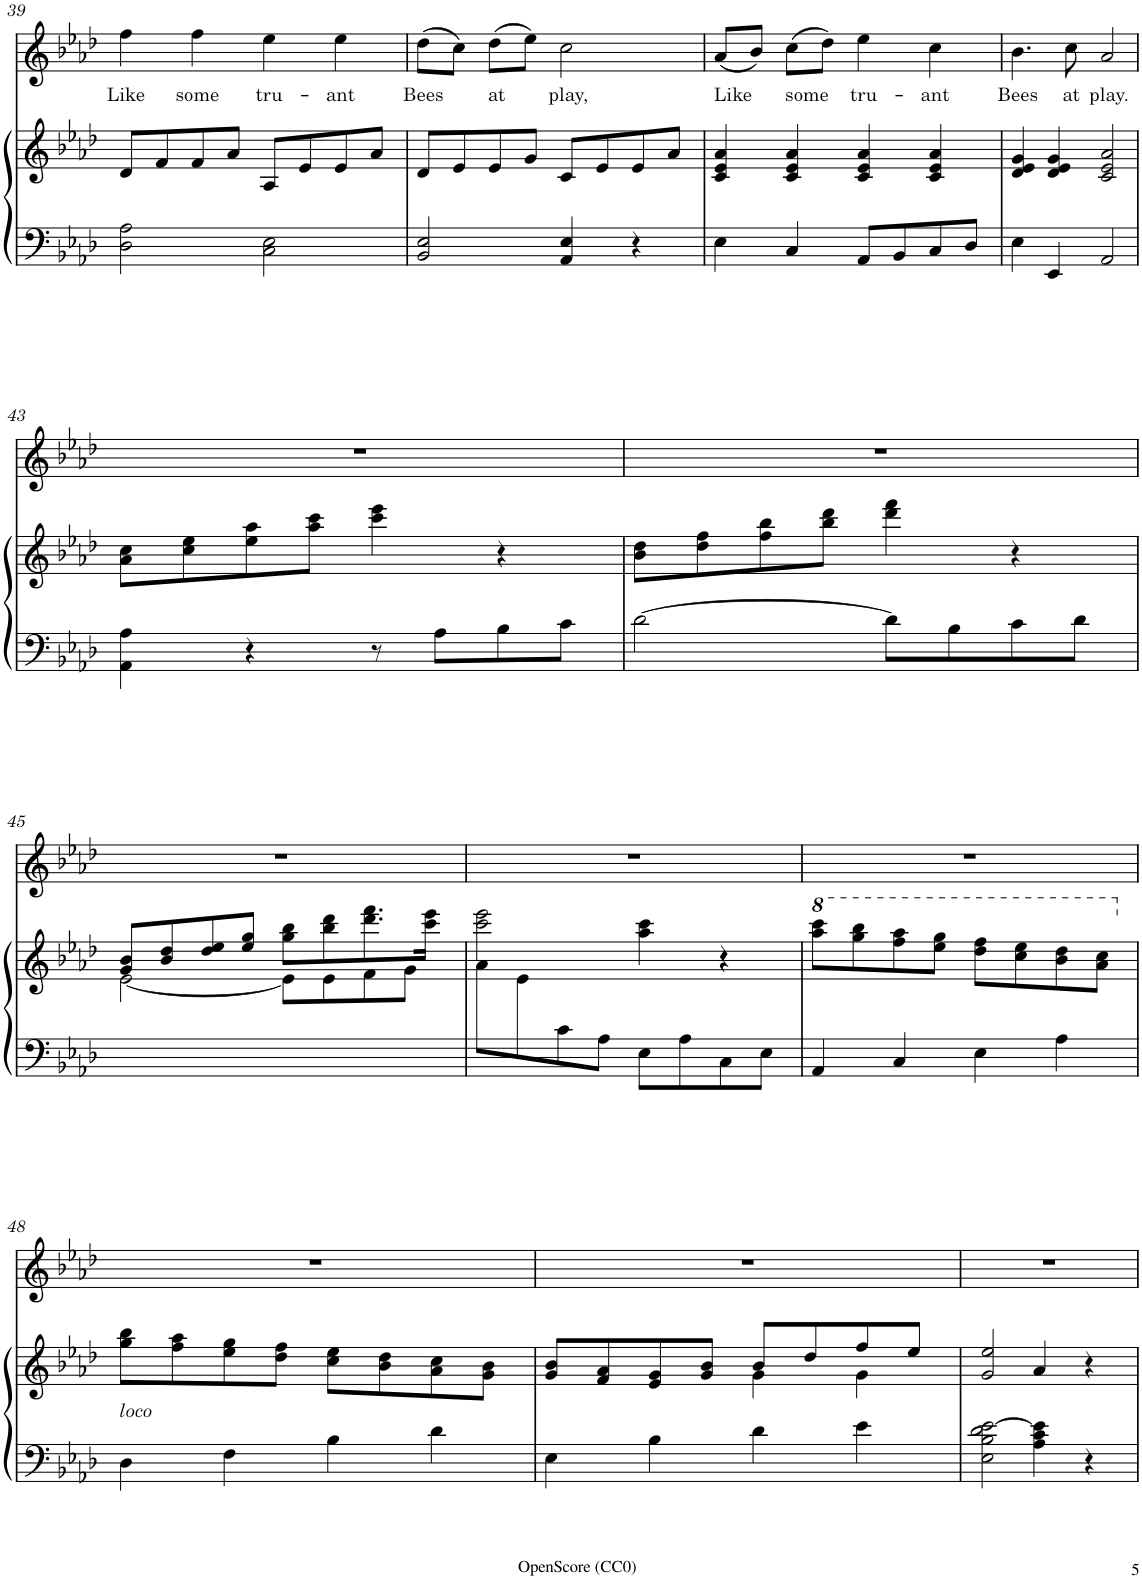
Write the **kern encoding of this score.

**kern	**kern	**kern	**text
*part2	*part2	*part1	*part1
*staff3	*staff2	*staff1	*staff1
*I"Piano	*	*I"Voice	*
*I'Pno	*	*	*
!!LO:PB:g=z
*clefF4	*clefG2	*clefG2	*
*k[b-e-a-d-]	*k[b-e-a-d-]	*k[b-e-a-d-]	*
*M2/2	*M2/2	*M2/2	*
*met(c|)	*met(c|)	*met(c|)	*
=39	=39	=39	=39
!	!	!	!LO:LY:b
2D-\ 2A-\	8d-/L	4ff\	Like
.	8f/	.	.
!	!	!	!LO:LY:b
.	8f/	4ff\	some
.	8a-/J	.	.
!	!	!	!LO:LY:b
2C\ 2E-\	8A-/L	4ee-\	tru-
.	8e-/	.	.
!	!	!	!LO:LY:b
.	8e-/	4ee-\	-ant
.	8a-/J	.	.
=40	=40	=40	=40
!	!	!	!LO:LY:b
2BB-/ 2E-/	8d-/L	(8dd-\L	Bees
.	8e-/	8cc\J)	.
!	!	!	!LO:LY:b
.	8e-/	(8dd-\L	at
.	8g/J	8ee-\J)	.
!	!	!	!LO:LY:b
4AA-/ 4E-/	8c/L	2cc\	play,
.	8e-/	.	.
4r	8e-/	.	.
.	8a-/J	.	.
=41	=41	=41	=41
!	!	!	!LO:LY:b
4E-\	4c/ 4e-/ 4a-/	(8a-/L	Like
.	.	8b-/J)	.
!	!	!	!LO:LY:b
4C/	4c/ 4e-/ 4a-/	(8cc\L	some
.	.	8dd-\J)	.
!	!	!	!LO:LY:b
8AA-/L	4c/ 4e-/ 4a-/	4ee-\	tru-
8BB-/	.	.	.
!	!	!	!LO:LY:b
8C/	4c/ 4e-/ 4a-/	4cc\	-ant
8D-/J	.	.	.
=42	=42	=42	=42
!	!	!	!LO:LY:b
4E-\	4d-/ 4e-/ 4g/	4.b-\	Bees
4EE-/	4d-/ 4e-/ 4g/	.	.
!	!	!	!LO:LY:b
.	.	8cc\	at
!	!	!	!LO:LY:b
2AA-/	2c/ 2e-/ 2a-/	2a-/	play.
!!LO:LB:g=z
=43	=43	=43	=43
4AA-\ 4A-\	8a-\ 8cc\L	1r	.
.	8cc\ 8ee-\	.	.
4r	8ee-\ 8aa-\	.	.
.	8aa-\ 8ccc\J	.	.
8r	4ccc\ 4eee-\	.	.
8A-\L	.	.	.
8B-\	4r	.	.
8c\J	.	.	.
=44	=44	=44	=44
[2d-\	8b-\ 8dd-\L	1r	.
.	8dd-\ 8ff\	.	.
.	8ff\ 8bb-\	.	.
.	8bb-\ 8ddd-\J	.	.
8d-\L]	4ddd-\ 4fff\	.	.
8B-\	.	.	.
8c\	4r	.	.
8d-\J	.	.	.
!!LO:LB:g=z
=45	=45	=45	=45
*	*^	*	*
1ryy	8g/ 8b-/L	[<2e-\	1r	.
.	8b-/ 8dd-/	.	.	.
.	8dd-/ 8ee-/	.	.	.
.	8ee-/ 8gg/J	.	.	.
.	8gg\ 8bb-\L	8e-\L]	.	.
.	8bb-\ 8ddd-\	8e-\	.	.
.	8.ddd-\ 8.fff\	8f\	.	.
.	.	8g\J	.	.
.	16ccc\ 16eee-\Jk	.	.	.
=46	=46	=46	=46	=46
4ryy	2ccc\ 2eee-\	8a-\L	1r	.
.	.	8e-\	.	.
8c\	.	2.ryy	.	.
8A-\J	.	.	.	.
8E-\L	4aa-\ 4ccc\	.	.	.
8A-\	.	.	.	.
8C\	4r	.	.	.
8E-\J	.	.	.	.
*	*v	*v	*	*
=47	=47	=47	=47
*	*8va	*	*
4AA-/	8aaa-\ 8cccc\L	1r	.
.	8ggg\ 8bbb-\	.	.
4C/	8fff\ 8aaa-\	.	.
.	8eee-\ 8ggg\J	.	.
4E-\	8ddd-\ 8fff\L	.	.
.	8ccc\ 8eee-\	.	.
4A-\	8bb-\ 8ddd-\	.	.
.	8aa-\ 8ccc\J	.	.
!!LO:LB:g=z
=48	=48	=48	=48
*	*X8va	*	*
!	!LO:TX:b:i:t=loco	!	!
4D-\	8gg\ 8bb-\L	1r	.
.	8ff\ 8aa-\	.	.
4F\	8ee-\ 8gg\	.	.
.	8dd-\ 8ff\J	.	.
4B-\	8cc\ 8ee-\L	.	.
.	8b-\ 8dd-\	.	.
4d-\	8a-\ 8cc\	.	.
.	8g\ 8b-\J	.	.
=49	=49	=49	=49
*	*^	*	*
4E-\	8g/ 8b-/L	2ryy	1r	.
.	8f/ 8a-/	.	.	.
4B-\	8e-/ 8g/	.	.	.
.	8g/ 8b-/J	.	.	.
4d-\	8b-/L	4g\	.	.
.	8dd-/	.	.	.
4e-\	8ff/	4g\	.	.
.	8ee-/J	.	.	.
*	*v	*v	*	*
=50	=50	=50	=50
2E-\ 2B-\ 2d-\ [2e-\	2g/ 2ee-/	1r	.
4A-\ 4c\ 4e-\]	4a-/	.	.
4r	4r	.	.
=	=	=	=
*-	*-	*-	*-
